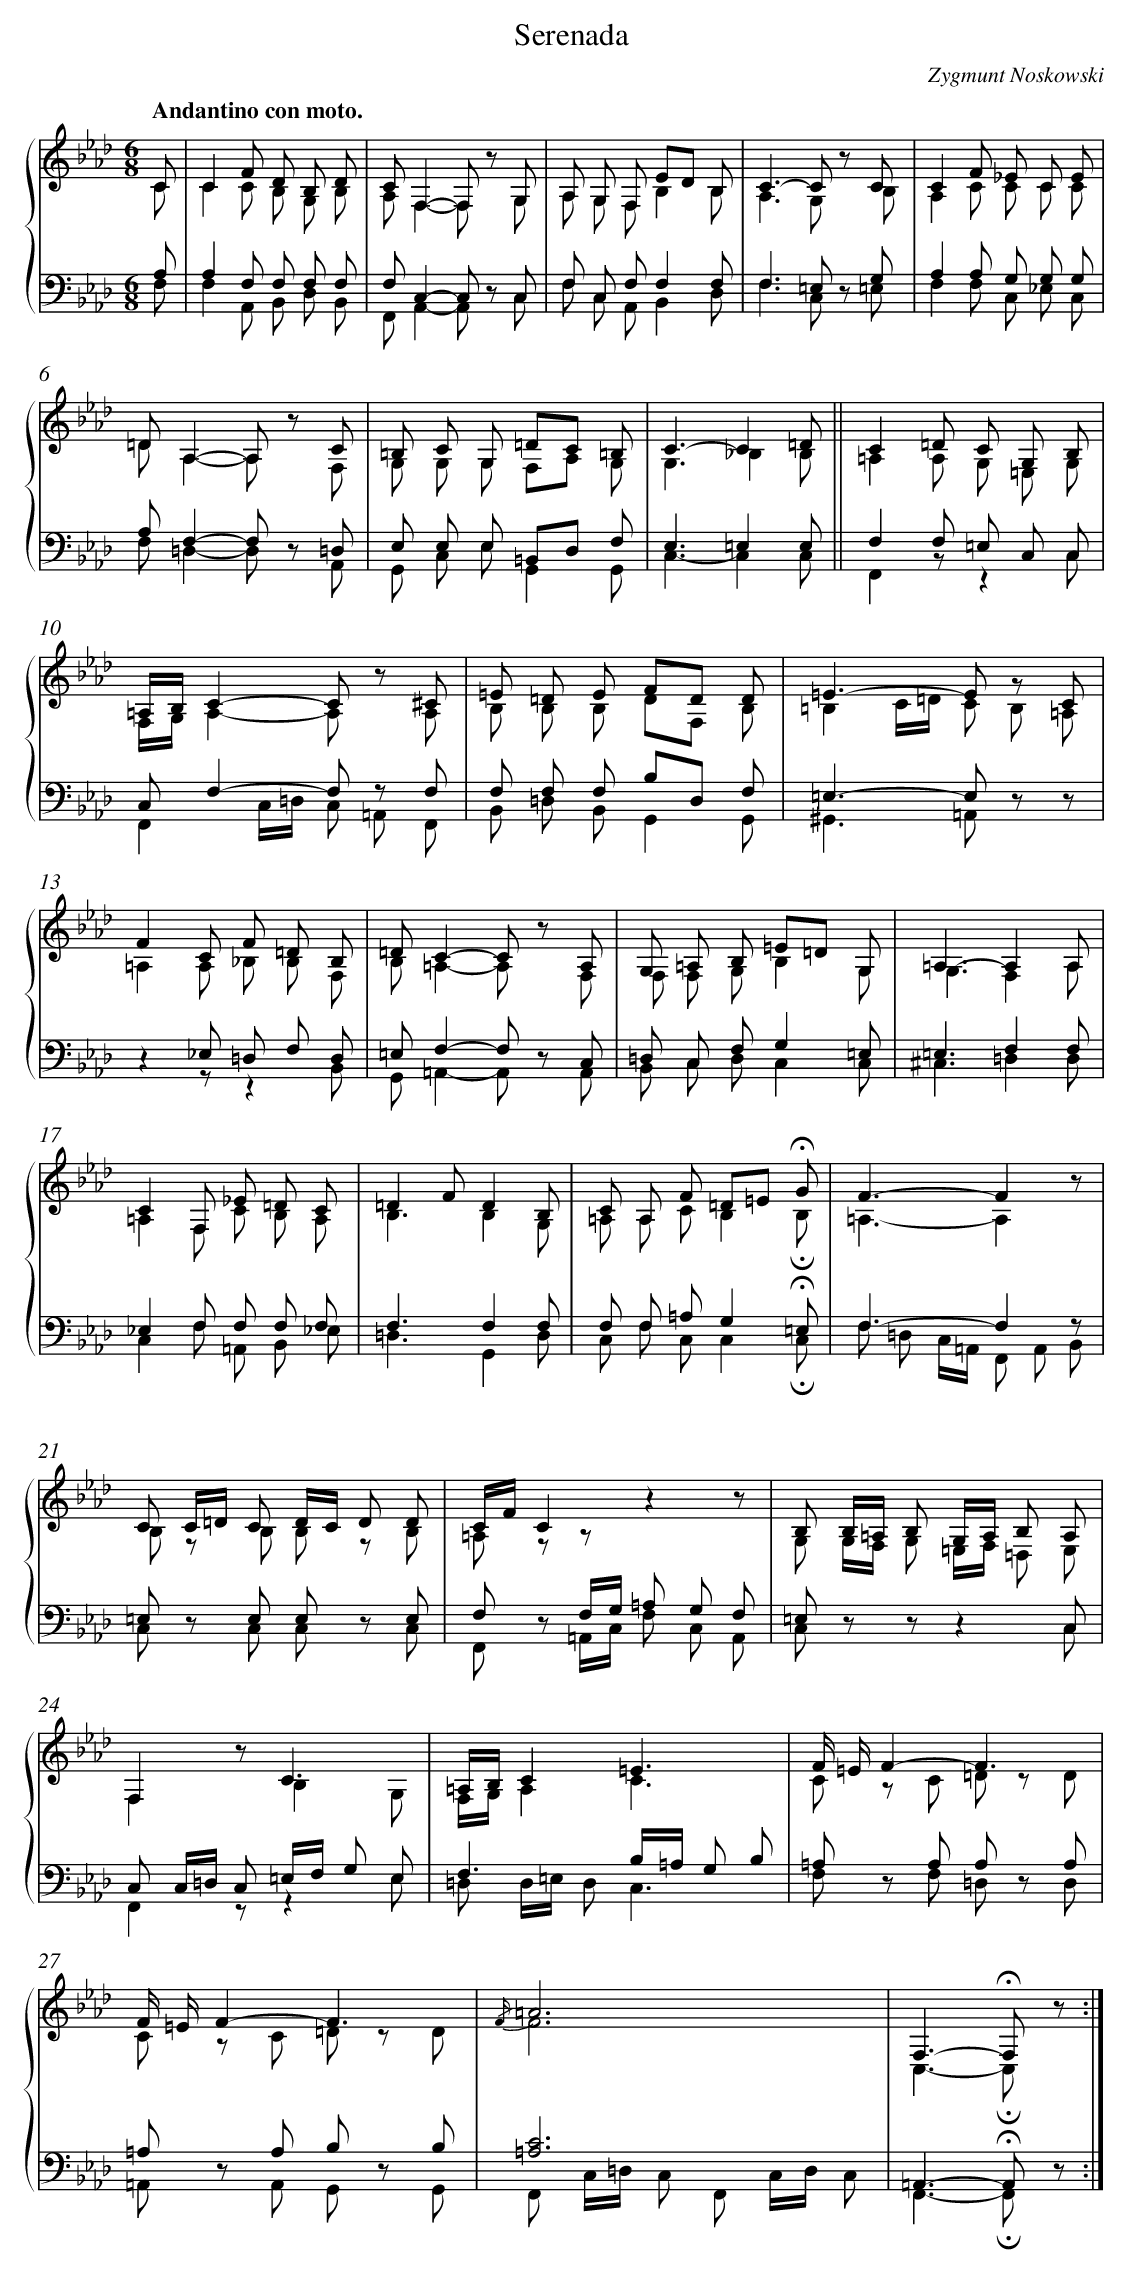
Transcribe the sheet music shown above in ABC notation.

X:1
T: Serenada
C: Zygmunt Noskowski
L: 1/8
M: 6/8
Q: "Andantino con moto."
%%staves {1 2}
V: 1 clef=treble
V: 2 clef=bass
K: Ab
[V:1] C & C [I:setbarnb 1]|
[V:2] A, & F, |
[V:1] C2F D B, D & C2C B, G, B, |
[V:2] A,2F, F, F, F, & F,2A,, B,, D, B,, |
[V:1] CF,2-F, z G, & A,F,2-F, x G, |
[V:2] F,C,2-C, z C, & F,,A,,2-A,, x C, |
[V:1] A, G, F, ED B, & A, G, F,B,2B, |
[V:2] F, C, F,F,2F, & F, C, A,,B,,2D, |
[V:1] C2>-C2 z C & A,2>G,2 x B, |
[V:2] F,2>=E,2 z G, & F,2>C,2 x =E, |
[V:1] C2F _E C E & A,2C C C C |
[V:2] A,2A, G, G, G, & F,2F, C, _E, C, |
[V:1] =DA,2-A, z C & =DA,2-A, x F, |
[V:2] A,F,2-F, z =D, & F,=D,2-D, x A,, |
[V:1] =B, C G, =DC =B, & G, G, G, F,A, G, |
[V:2] E, E, E, =B,,D, F, & G,, C, E,G,,2G,, |
[V:1] C3-C2=D & G,3_B,2B, ||
[V:2] E,3=E,2E, & C,3-C,2C, ||
[V:1]  [K:Ab] C2=D C G, B, & =A,2A, G, =E, G, |
[V:2]  [K:Ab] F,2F, =E, C, C, & F,,2zz2C, |
[V:1] =A,/B,/C2-C z ^C & F,/G,/A,2-A, x A, |
[V:2] C,F,2-F, z F, & F,,2C,/=D,/ C, =A,, F,, |
[V:1] =E =D E FD D & B, B, B, DF, B, |
[V:2] F, F, F, B,D, F, & B,, =D, B,,G,,2G,, |
[V:1] =E2>-E2 z C & =B,2C/=D/ C B, =A, |
[V:2] =E,2>-E,2 z z & ^G,,2>=A,,2x2 |
[V:1] F2C F =D B, & =A,2A, _B, B, F, |
[V:2] z2_E, =D, F, D, & z2zz2B,, |
[V:1] =DC2-C z A, & B,=A,2-A, x F, |
[V:2] =E,F,2-F, z C, & G,,=A,,2-A,, x A,, |
[V:1] G, =A, B, =E=D G, & F, F, G,B,2G, |
[V:2] =D, C, F,G,2=E, & B,, C, D,C,2C, |
[V:1] =A,3-A,2A, & G,3F,2A, |
[V:2] =E,3F,2F, & ^C,3=D,2D, |
[V:1] C2F, _E =D C & =A,2F, C B, A, |
[V:2] _E,2F, F, F, F, & C,2F, =A,, B,, _E, |
[V:1] =D2FD2B, & B,3B,2G, |
[V:2] F,3F,2F, & =D,3G,,2D, |
[V:1] C A, F =D=E !fermata!G & =A, A, CB,2!fermata!B, |
[V:2] F, F, =A,G,2!fermata!=E, & C, F, C,C,2!fermata!C, |
[V:1] F3-F2z & =A,3-A,2x |
[V:2] F,3-F,2z & F, =D, C,/=A,,/ F,, A,, B,, |
[V:1] C C/=D/ C D/C/ D D & B, z B, B, z B, |
[V:2] =E, z E, E, z E, & C, x C, C, x C, |
[V:1] C/F/C2z2z & =A, z zx3 |
[V:2] F, z F,/G,/ =A, G, F, & F,, z =A,,/C,/ F, C, A,, |
[V:1] B, B,/=A,/ B, G,/A,/ B, A, & G, G,/F,/ G, =E,/F,/ =D, E, |
[V:2] =E, z zz2C, & C,x4C, |
[V:1] F,2zC3 & F,2xB,2G, |
[V:2] C, C,/=D,/ C, =E,/F,/ G, E, & F,,2zz2E, |
[V:1] =A,/B,/C2=E3 & F,/G,/A,2C3 |
[V:2] F,3B,/=A,/ G, B, & =D, D,/=E,/ D,C,3 |
[V:1] F/ =E/F2-F3 & C z C =D z D |
[V:2] =A, z A, A, z A, & F, x F, =D, x D, |
[V:1] F/ =E/F2-F3 & C z C =D z D |
[V:2] =A, z A, B, z B, & =A,, x A,, G,, z G,, |
[V:1] {/F/}=A6 & F6 |
[V:2] [C6=A,6] & F,, C,/=D,/ C, F,, C,/D,/ C, |
[V:1] F,2>-!fermata!F,2 z & C,2>-!fermata!C,2 x :|]
[V:2] =A,,2>-!fermata!A,,2 z & F,,2>-!fermata!F,,2 x :|]
